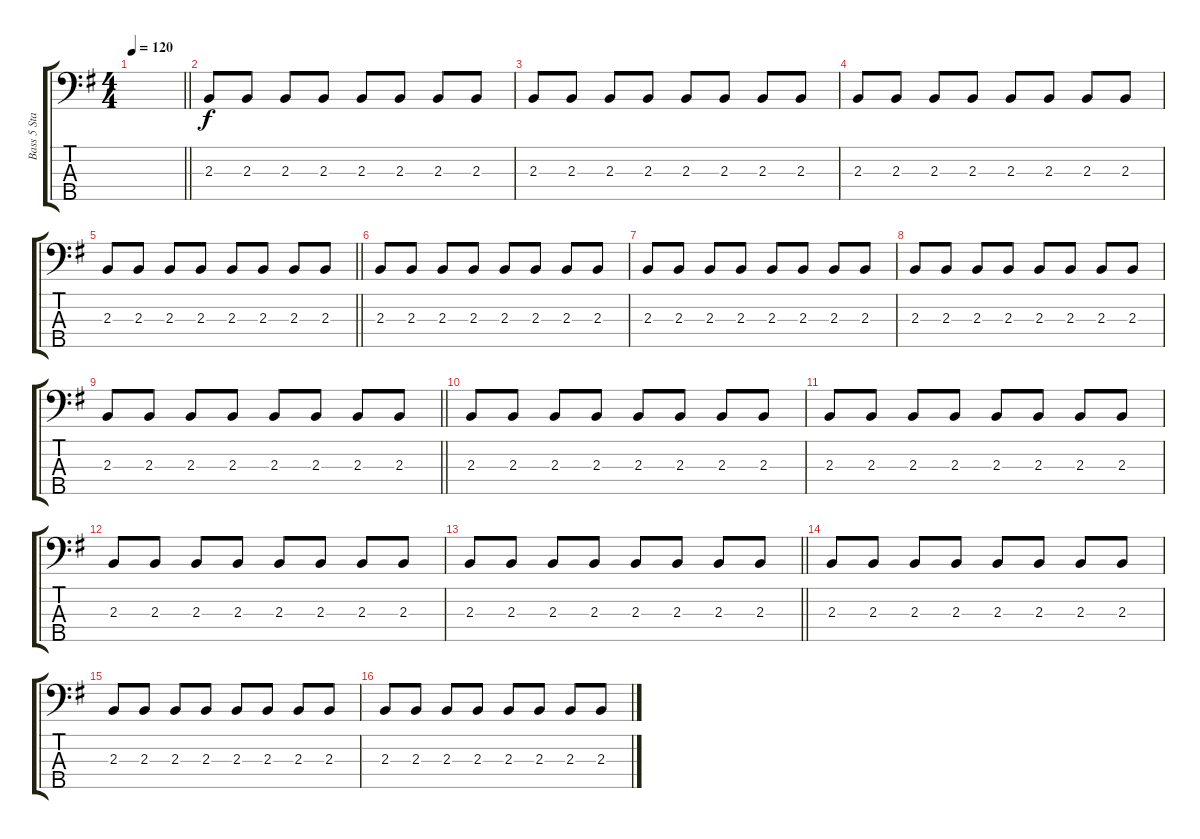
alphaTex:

\track ("Bass 5 Standard" "Bass 5 Sta") {instrument electricbassfinger}
\staff {score tabs}
\tuning (G2 D2 A1 E1 B0) {hide}
\ts (4 4)
\tempo 120
\clef f4
\barLineRight lightlight
\ks eminor
|
\section ("" "")
2.3.8 2.3.8 2.3.8 2.3.8 2.3.8 2.3.8 2.3.8 2.3.8 |
2.3.8 2.3.8 2.3.8 2.3.8 2.3.8 2.3.8 2.3.8 2.3.8 |
2.3.8 2.3.8 2.3.8 2.3.8 2.3.8 2.3.8 2.3.8 2.3.8 |
\barLineRight lightlight
2.3.8 2.3.8 2.3.8 2.3.8 2.3.8 2.3.8 2.3.8 2.3.8 |
2.3.8 2.3.8 2.3.8 2.3.8 2.3.8 2.3.8 2.3.8 2.3.8 |
2.3.8 2.3.8 2.3.8 2.3.8 2.3.8 2.3.8 2.3.8 2.3.8 |
2.3.8 2.3.8 2.3.8 2.3.8 2.3.8 2.3.8 2.3.8 2.3.8 |
\barLineRight lightlight
2.3.8 2.3.8 2.3.8 2.3.8 2.3.8 2.3.8 2.3.8 2.3.8 |
2.3.8 2.3.8 2.3.8 2.3.8 2.3.8 2.3.8 2.3.8 2.3.8 |
2.3.8 2.3.8 2.3.8 2.3.8 2.3.8 2.3.8 2.3.8 2.3.8 |
2.3.8 2.3.8 2.3.8 2.3.8 2.3.8 2.3.8 2.3.8 2.3.8 |
\barLineRight lightlight
2.3.8 2.3.8 2.3.8 2.3.8 2.3.8 2.3.8 2.3.8 2.3.8 |
2.3.8 2.3.8 2.3.8 2.3.8 2.3.8 2.3.8 2.3.8 2.3.8 |
2.3.8 2.3.8 2.3.8 2.3.8 2.3.8 2.3.8 2.3.8 2.3.8 |
2.3.8 2.3.8 2.3.8 2.3.8 2.3.8 2.3.8 2.3.8 2.3.8
